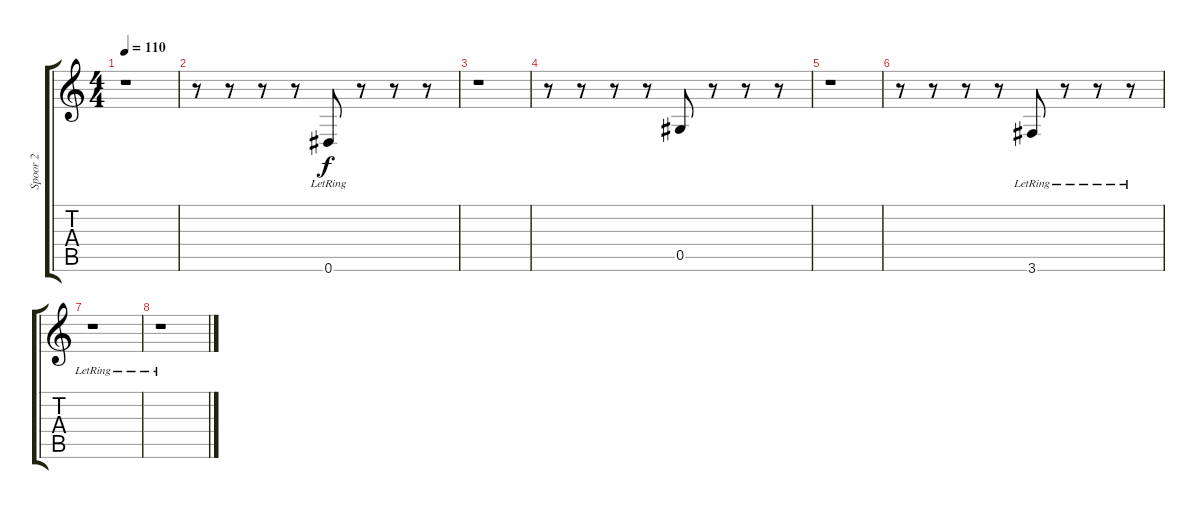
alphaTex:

\track ("Spoor 2" "Spoor 2") {instrument electricbasspick}
\staff {score tabs}
\tuning (Eb4 Bb3 Gb3 Db3 Ab2 Eb2) {hide}
\ts (4 4)
\tempo 110
\clef g2
\ks c
r.1{dy f} |
r.8 r.8 r.8 r.8 0.6{lr}.8 r.8 r.8 r.8 |
r.1 |
r.8 r.8 r.8 r.8 0.5.8 r.8 r.8 r.8 |
r.1 |
r.8 r.8 r.8 r.8 3.6{lr}.8 r.8 r.8 r.8 |
r.1 |
r.1
